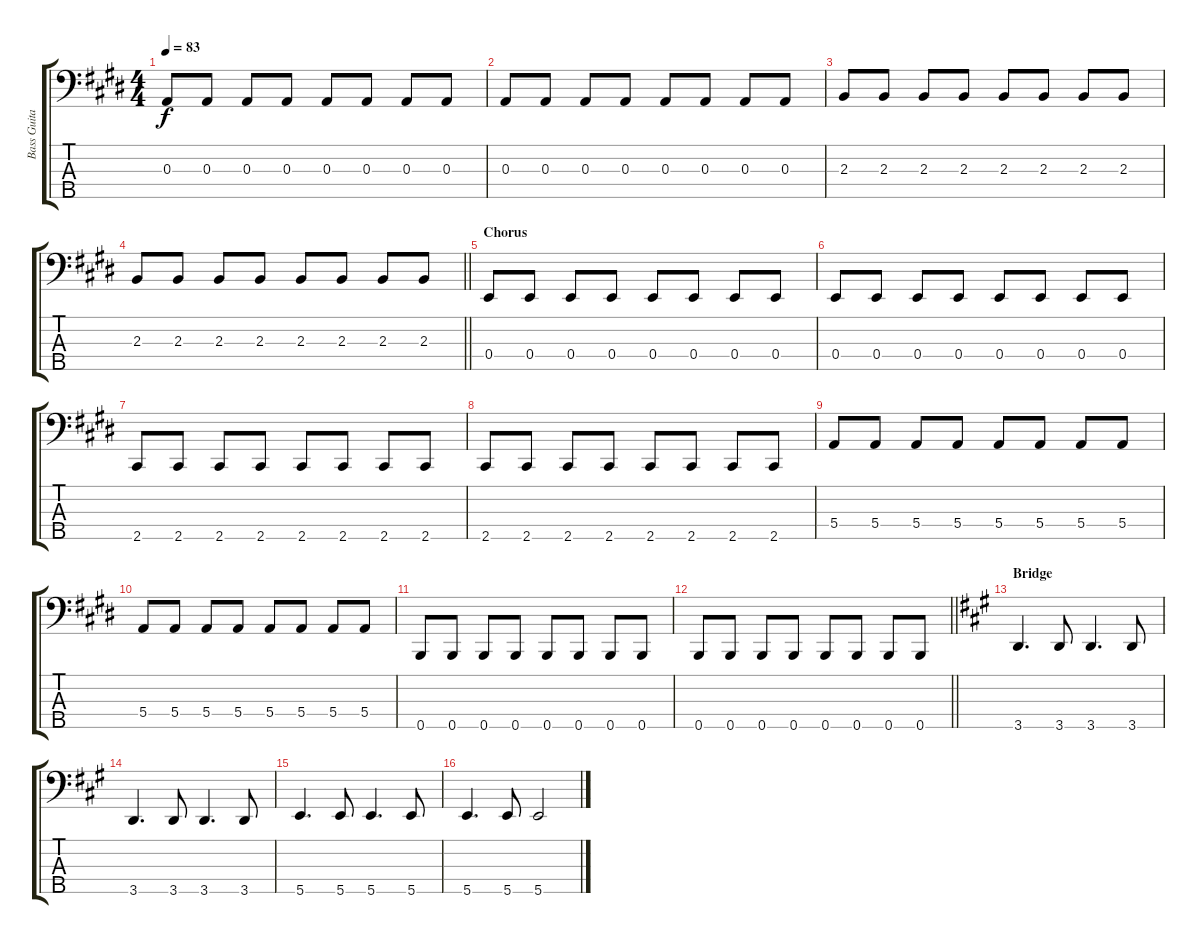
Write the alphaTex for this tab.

\track ("Bass Guitar" "Bass Guita") {instrument electricbassfinger}
\staff {score tabs}
\tuning (G2 D2 A1 E1 B0) {hide}
\ts (4 4)
\tempo 83
\clef f4
\ks e
0.3.8{dy f} 0.3.8 0.3.8 0.3.8 0.3.8 0.3.8 0.3.8 0.3.8 |
0.3.8 0.3.8 0.3.8 0.3.8 0.3.8 0.3.8 0.3.8 0.3.8 |
2.3.8 2.3.8 2.3.8 2.3.8 2.3.8 2.3.8 2.3.8 2.3.8 |
\barLineRight lightlight
2.3.8 2.3.8 2.3.8 2.3.8 2.3.8 2.3.8 2.3.8 2.3.8 |
\section ("" "Chorus")
0.4.8 0.4.8 0.4.8 0.4.8 0.4.8 0.4.8 0.4.8 0.4.8 |
0.4.8 0.4.8 0.4.8 0.4.8 0.4.8 0.4.8 0.4.8 0.4.8 |
2.5.8 2.5.8 2.5.8 2.5.8 2.5.8 2.5.8 2.5.8 2.5.8 |
2.5.8 2.5.8 2.5.8 2.5.8 2.5.8 2.5.8 2.5.8 2.5.8 |
5.4.8 5.4.8 5.4.8 5.4.8 5.4.8 5.4.8 5.4.8 5.4.8 |
5.4.8 5.4.8 5.4.8 5.4.8 5.4.8 5.4.8 5.4.8 5.4.8 |
0.5.8 0.5.8 0.5.8 0.5.8 0.5.8 0.5.8 0.5.8 0.5.8 |
\barLineRight lightlight
0.5.8 0.5.8 0.5.8 0.5.8 0.5.8 0.5.8 0.5.8 0.5.8 |
\section ("" "Bridge")
\ks a
3.5.4{d} 3.5.8 3.5.4{d} 3.5.8 |
3.5.4{d} 3.5.8 3.5.4{d} 3.5.8 |
5.5.4{d} 5.5.8 5.5.4{d} 5.5.8 |
5.5.4{d} 5.5.8 5.5.2
